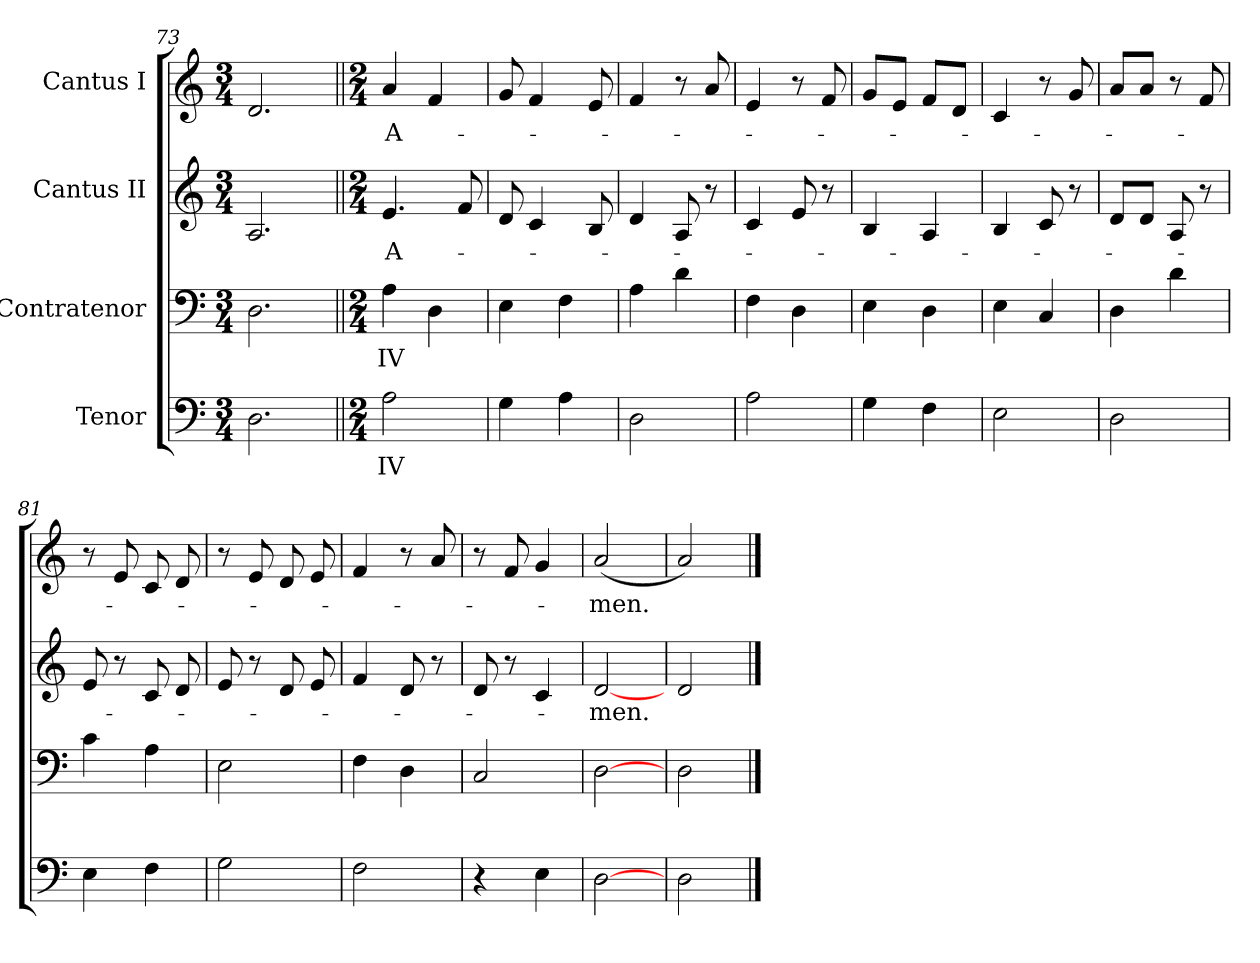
**kern	**text	**kern	**text	**kern	**text	**kern	**text
*part4	*part4	*part3	*part3	*part2	*part2	*part1	*part1
*staff4	*staff4	*staff3	*staff3	*staff2	*staff2	*staff1	*staff1
*I"Tenor	*	*I"Contratenor	*	*I"Cantus II	*	*I"Cantus I	*
*clefF4	*	*clefF4	*	*clefG2	*	*clefG2	*
*k[]	*	*k[]	*	*k[]	*	*k[]	*
*C:	*	*C:	*	*C:	*	*C:	*
*M3/4	*	*M3/4	*	*M3/4	*	*M3/4	*
=73	=73	=73	=73	=73	=73	=73	=73
2.Di\	.	2.Di\	.	2.Ai/	.	2.di/	.
=74||	=74||	=74||	=74||	=74||	=74||	=74||	=74||
*M2/4	*	*M2/4	*	*M2/4	*	*M2/4	*
!	!LO:LY:b:color=#000000	!	!LO:LY:b:color=#000000	!	!LO:LY:b:color=#000000	!	!LO:LY:b:color=#000000
2Ai\	IV	4Ai\	IV	4.ei/	A-	4ai/	A-
.	.	4Di\	.	.	.	4fi/	.
.	.	.	.	8fi/L	.	.	.
!!LO:LB:g=z
=75	=75	=75	=75	=75	=75	=75	=75
4Gi\	.	4Ei\	.	8di/L	.	8gi/L	.
.	.	.	.	4ci/	.	4fi/	.
4Ai\	.	4Fi\	.	.	.	.	.
.	.	.	.	8Bi/L	.	8ei/L	.
=76	=76	=76	=76	=76	=76	=76	=76
2Di\	.	4Ai\	.	4di/	.	4fi/	.
.	.	4di\	.	8Ai/L	.	8r	.
.	.	.	.	8r	.	8ai/L	.
=77	=77	=77	=77	=77	=77	=77	=77
2Ai\	.	4Fi\	.	4ci/	.	4ei/	.
.	.	4Di\	.	8ei/L	.	8r	.
.	.	.	.	8r	.	8fi/L	.
=78	=78	=78	=78	=78	=78	=78	=78
4Gi\	.	4Ei\	.	4Bi/	.	8gi/L	.
.	.	.	.	.	.	8ei/J	.
4Fi\	.	4Di\	.	4Ai/	.	8fi/L	.
.	.	.	.	.	.	8di/J	.
=79	=79	=79	=79	=79	=79	=79	=79
2Ei\	.	4Ei\	.	4Bi/	.	4ci/	.
.	.	4Ci/	.	8ci/L	.	8r	.
.	.	.	.	8r	.	8gi/L	.
=80	=80	=80	=80	=80	=80	=80	=80
2Di\	.	4Di\	.	8di/L	.	8ai/L	.
.	.	.	.	8di/J	.	8ai/J	.
.	.	4di\	.	8Ai/L	.	8r	.
.	.	.	.	8r	.	8fi/L	.
!!LO:PB:g=z
=81	=81	=81	=81	=81	=81	=81	=81
4Ei\	.	4ci\	.	8ei/L	.	8r	.
.	.	.	.	8r	.	8ei/L	.
4Fi\	.	4Ai\	.	8ci/L	.	8ci/L	.
.	.	.	.	8di/J	.	8di/J	.
=82	=82	=82	=82	=82	=82	=82	=82
2Gi\	.	2Ei\	.	8ei/L	.	8r	.
.	.	.	.	8r	.	8ei/L	.
.	.	.	.	8di/L	.	8di/L	.
.	.	.	.	8ei/J	.	8ei/J	.
=83	=83	=83	=83	=83	=83	=83	=83
2Fi\	.	4Fi\	.	4fi/	.	4fi/	.
.	.	4Di\	.	8di/L	.	8r	.
.	.	.	.	8r	.	8ai/L	.
=84	=84	=84	=84	=84	=84	=84	=84
4r	.	2Ci/	.	8di/L	.	8r	.
.	.	.	.	8r	.	8fi/L	.
4Ei\	.	.	.	4ci/	.	4gi/	.
=85	=85	=85	=85	=85	=85	=85	=85
!	!	!	!	!	!LO:LY:b:color=#000000	!	!LO:LY:b:color=#000000
[2Di\	.	[2Di\	.	[2di/	-men.	(2ai/	-men.
=86	=86	=86	=86	=86	=86	=86	=86
2Di\	.	2Di\	.	2di/	.	2ai/)	.
==	==	==	==	==	==	==	==
*-	*-	*-	*-	*-	*-	*-	*-
